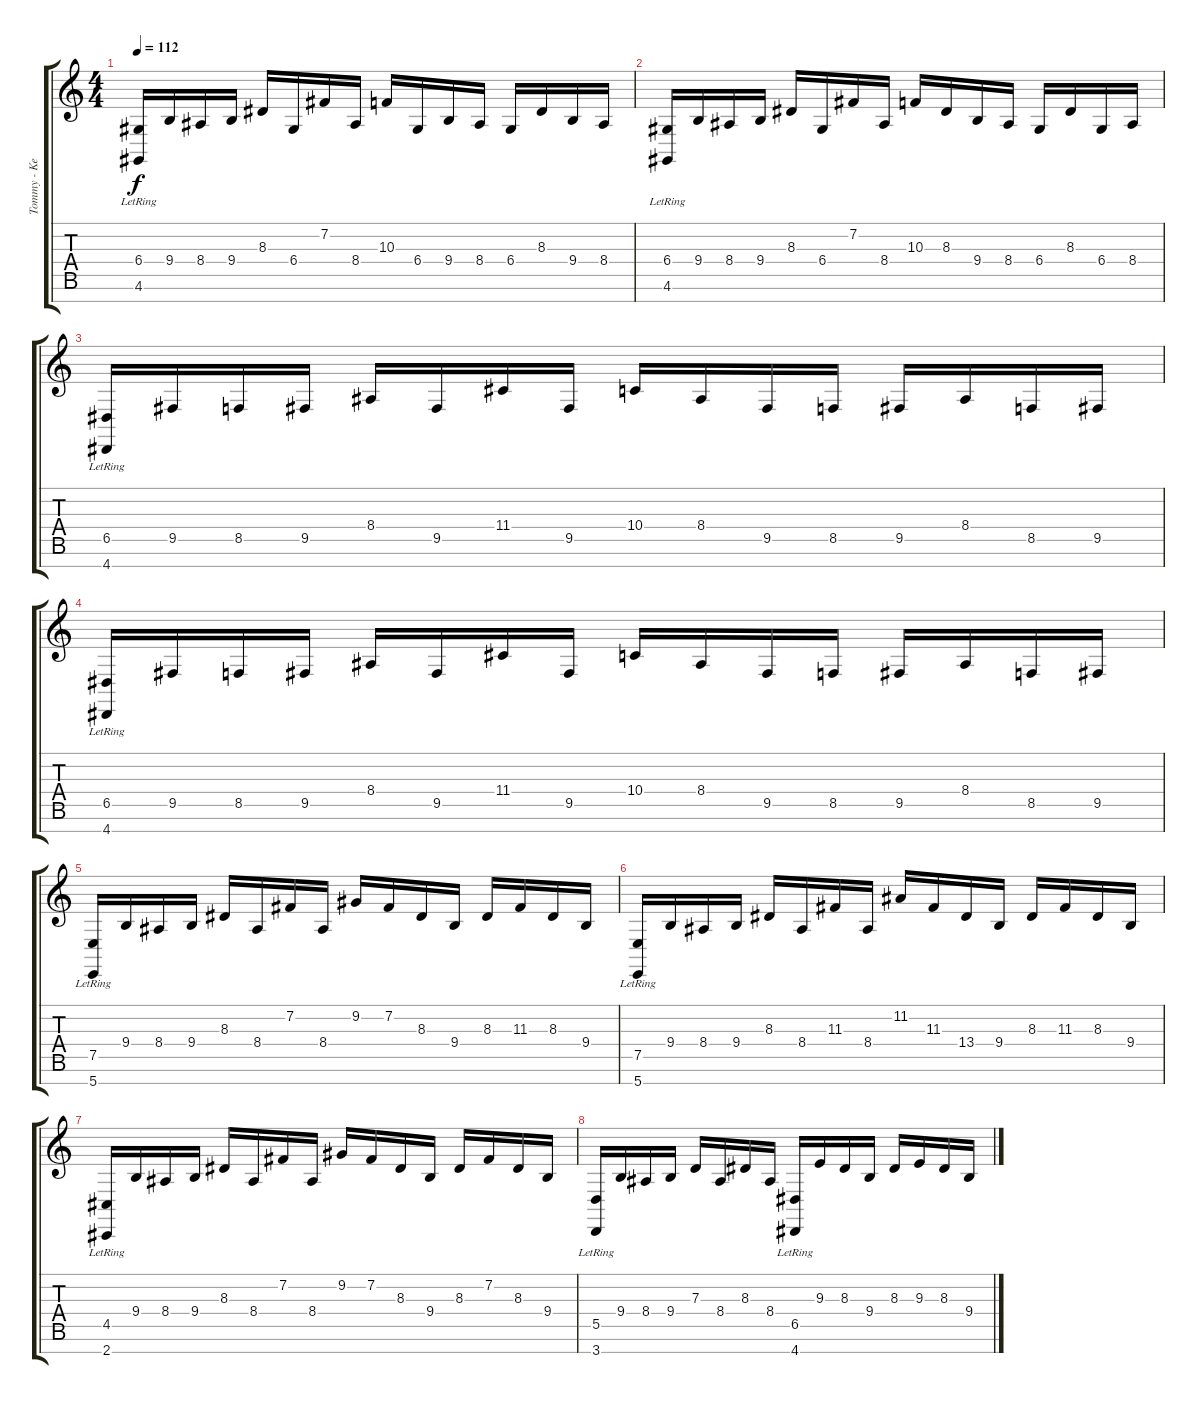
\track ("Tommy - Keyboard Piano" "Tommy - Ke") {instrument brightacousticpiano}
\staff {score tabs}
\tuning (E4 B3 G3 D3 A2 E2 B1) {hide}
\ts (4 4)
\tempo 112
\clef g2
\ks c
(6.4 4.6{lr}).16{dy f instrument brightacousticpiano} 9.4.16 8.4.16 9.4.16 8.3.16 6.4.16 7.2.16 8.4.16 10.3.16 6.4.16 9.4.16 8.4.16 6.4.16 8.3.16 9.4.16 8.4.16 |
(6.4 4.6{lr}).16 9.4.16 8.4.16 9.4.16 8.3.16 6.4.16 7.2.16 8.4.16 10.3.16 8.3.16 9.4.16 8.4.16 6.4.16 8.3.16 6.4.16 8.4.16 |
(6.5 4.7{lr}).16 9.5.16 8.5.16 9.5.16 8.4.16 9.5.16 11.4.16 9.5.16 10.4.16 8.4.16 9.5.16 8.5.16 9.5.16 8.4.16 8.5.16 9.5.16 |
(6.5 4.7{lr}).16 9.5.16 8.5.16 9.5.16 8.4.16 9.5.16 11.4.16 9.5.16 10.4.16 8.4.16 9.5.16 8.5.16 9.5.16 8.4.16 8.5.16 9.5.16 |
(7.5 5.7{lr}).16 9.4.16 8.4.16 9.4.16 8.3.16 8.4.16 7.2.16 8.4.16 9.2.16 7.2.16 8.3.16 9.4.16 8.3.16 11.3.16 8.3.16 9.4.16 |
(7.5 5.7{lr}).16 9.4.16 8.4.16 9.4.16 8.3.16 8.4.16 11.3.16 8.4.16 11.2.16 11.3.16 13.4.16 9.4.16 8.3.16 11.3.16 8.3.16 9.4.16 |
(4.5 2.7{lr}).16 9.4.16 8.4.16 9.4.16 8.3.16 8.4.16 7.2.16 8.4.16 9.2.16 7.2.16 8.3.16 9.4.16 8.3.16 7.2.16 8.3.16 9.4.16 |
(5.5 3.7{lr}).16 9.4.16 8.4.16 9.4.16 7.3.16 8.4.16 8.3.16 8.4.16 (6.5 4.7{lr}).16 9.3.16 8.3.16 9.4.16 8.3.16 9.3.16 8.3.16 9.4.16
